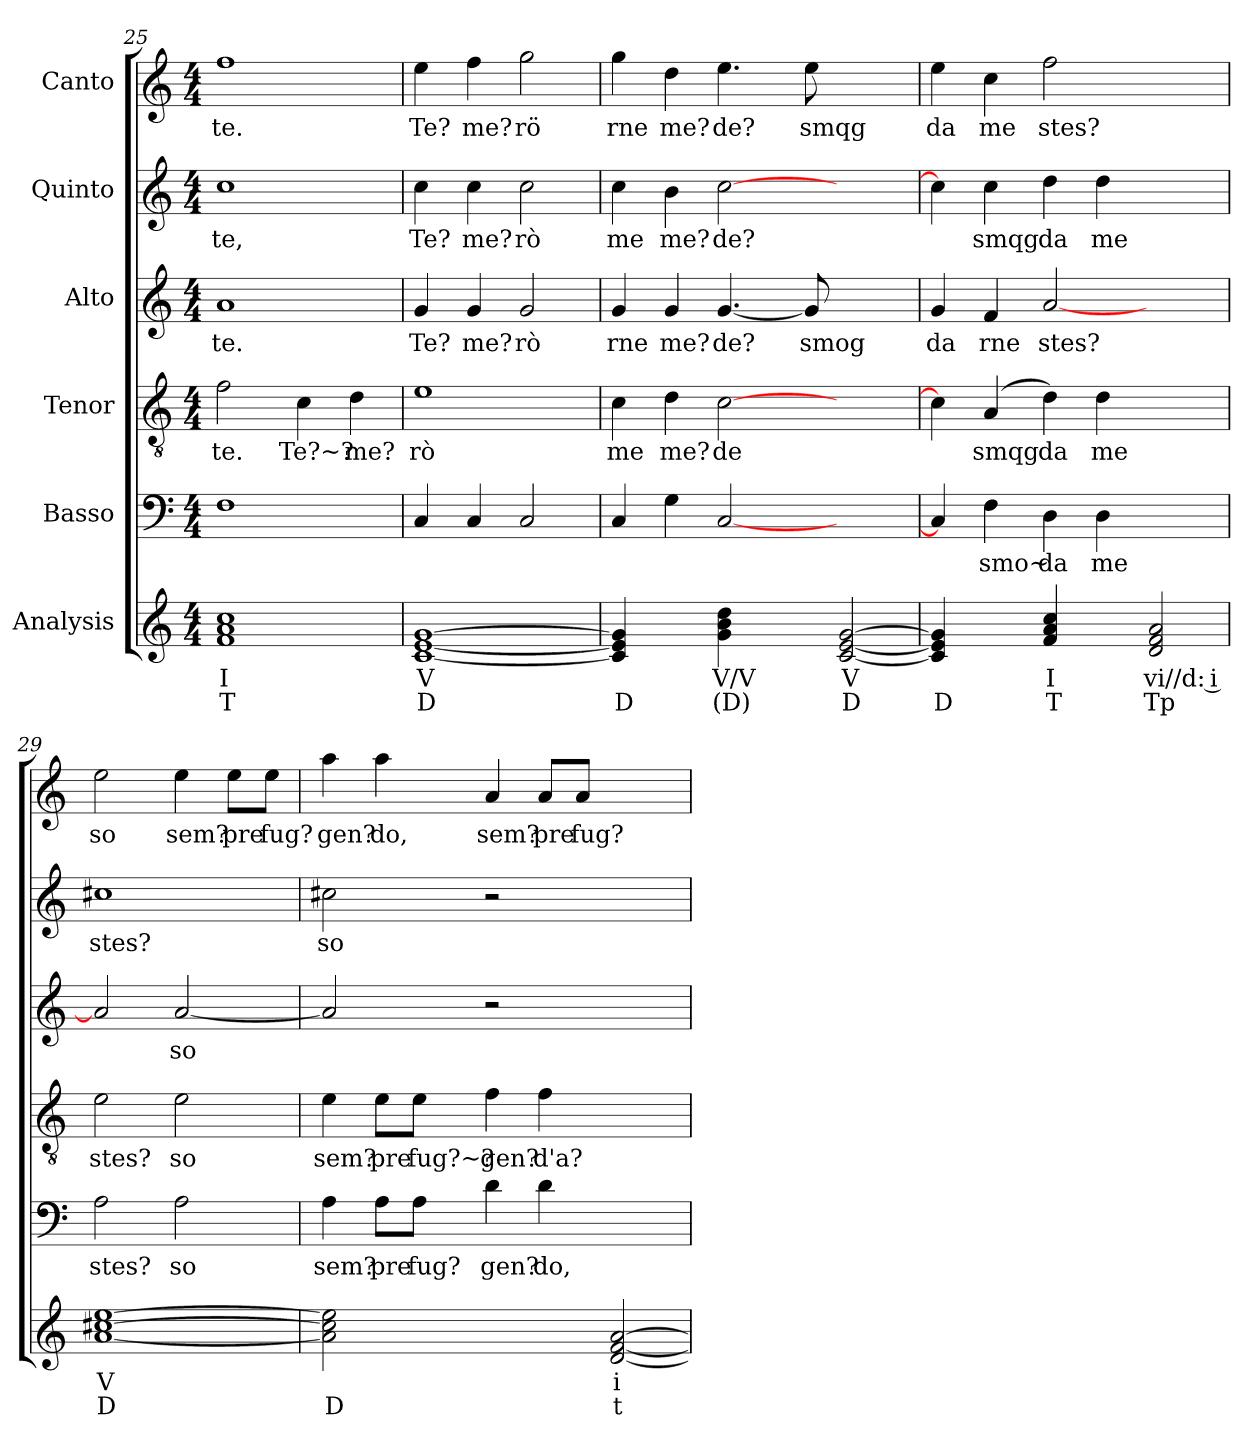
**kern	**text	**text	**kern	**text	**kern	**text	**kern	**text	**kern	**text	**kern	**text
*part6	*part6	*part6	*part5	*part5	*part4	*part4	*part3	*part3	*part2	*part2	*part1	*part1
*staff6	*staff6	*staff6	*staff5	*staff5	*staff4	*staff4	*staff3	*staff3	*staff2	*staff2	*staff1	*staff1
*I"Analysis	*	*	*I"Basso	*	*I"Tenor	*	*I"Alto	*	*I"Quinto	*	*I"Canto	*
*	*	*	*clefF4	*	*clefGv2	*	*clefG2	*	*clefG2	*	*clefG2	*
*k[]	*	*	*k[]	*	*k[]	*	*k[]	*	*k[]	*	*k[]	*
*M4/4	*	*	*M4/4	*	*M4/4	*	*M4/4	*	*M4/4	*	*M4/4	*
=25	=25	=25	=25	=25	=25	=25	=25	=25	=25	=25	=25	=25
!	!	!	!	!	!	!LO:LY:b	!	!	!	!	!	!
!	!	!	!	!	!	!	!	!LO:LY:b	!	!	!	!
!	!	!	!	!	!	!	!	!	!	!LO:LY:b	!	!
!	!	!	!	!	!	!	!	!	!	!	!	!LO:LY:b
1f 1a 1cc	I	T	1F	.	2f\	te.	1a	te.	1cc	te,	1ff	te.
!	!	!	!	!	!	!LO:LY:b	!	!	!	!	!	!
.	.	.	.	.	4c\	Te?~?	.	.	.	.	.	.
!	!	!	!	!	!	!LO:LY:b	!	!	!	!	!	!
.	.	.	.	.	4d\	me?	.	.	.	.	.	.
=26	=26	=26	=26	=26	=26	=26	=26	=26	=26	=26	=26	=26
!	!	!	!	!	!	!LO:LY:b	!	!	!	!	!	!
!	!	!	!	!	!	!	!	!LO:LY:b	!	!	!	!
!	!	!	!	!	!	!	!	!	!	!LO:LY:b	!	!
!	!	!	!	!	!	!	!	!	!	!	!	!LO:LY:b
[1c [1e [1g	V	D	4C/	.	1e	rò	4g/	Te?	4cc\	Te?	4ee\	Te?
!	!	!	!	!	!	!	!	!LO:LY:b	!	!	!	!
!	!	!	!	!	!	!	!	!	!	!LO:LY:b	!	!
!	!	!	!	!	!	!	!	!	!	!	!	!LO:LY:b
.	.	.	4C/	.	.	.	4g/	me?	4cc\	me?	4ff\	me?
!	!	!	!	!	!	!	!	!LO:LY:b	!	!	!	!
!	!	!	!	!	!	!	!	!	!	!LO:LY:b	!	!
!	!	!	!	!	!	!	!	!	!	!	!	!LO:LY:b
.	.	.	2C/	.	.	.	2g/	rò	2cc\	rò	2gg\	rö
=27	=27	=27	=27	=27	=27	=27	=27	=27	=27	=27	=27	=27
!	!	!	!	!	!	!LO:LY:b	!	!	!	!	!	!
!	!	!	!	!	!	!	!	!LO:LY:b	!	!	!	!
!	!	!	!	!	!	!	!	!	!	!LO:LY:b	!	!
!	!	!	!	!	!	!	!	!	!	!	!	!LO:LY:b
4c] 4e] 4g]	.	D	4C/	.	4c\	me	4g/	rne	4cc\	me	4gg\	rne
!	!	!	!	!	!	!LO:LY:b	!	!	!	!	!	!
!	!	!	!	!	!	!	!	!LO:LY:b	!	!	!	!
!	!	!	!	!	!	!	!	!	!	!LO:LY:b	!	!
!	!	!	!	!	!	!	!	!	!	!	!	!LO:LY:b
4ryy	.	.	4G\	.	4d\	me?	4g/	me?	4b\	me?	4dd\	me?
!	!	!	!	!	!	!LO:LY:b	!	!	!	!	!	!
!	!	!	!	!	!	!	!	!LO:LY:b	!	!	!	!
!	!	!	!	!	!	!	!	!	!	!LO:LY:b	!	!
!	!	!	!	!	!	!	!	!	!	!	!	!LO:LY:b
4g 4b 4dd	V/V	(D)	[2C/	.	[2c\	de	[4.g/	de?	[2cc\	de?	4.ee\	de?
4ryy	.	.	.	.	.	.	.	.	.	.	.	.
!	!	!	!	!	!	!	!	!LO:LY:b	!	!	!	!
!	!	!	!	!	!	!	!	!	!	!	!	!LO:LY:b
.	.	.	.	.	.	.	8g/]	smog	.	.	8ee\	smqg
[2c [2e [2g	V	D	2ryy	.	2ryy	.	2ryy	.	2ryy	.	2ryy	.
=28	=28	=28	=28	=28	=28	=28	=28	=28	=28	=28	=28	=28
!	!	!	!	!	!	!	!	!LO:LY:b	!	!	!	!
!	!	!	!	!	!	!	!	!	!	!	!	!LO:LY:b
4c] 4e] 4g]	.	D	4C/]	.	4c\]	.	4g/	da	4cc\]	.	4ee\	da
!	!	!	!	!LO:LY:b	!	!	!	!	!	!	!	!
!	!	!	!	!	!	!LO:LY:b	!	!	!	!	!	!
!	!	!	!	!	!	!	!	!LO:LY:b	!	!	!	!
!	!	!	!	!	!	!	!	!	!	!LO:LY:b	!	!
!	!	!	!	!	!	!	!	!	!	!	!	!LO:LY:b
4ryy	.	.	4F\	smo~	(>4A/	smqg	4f/	rne	4cc\	smqg	4cc\	me
!	!	!	!	!LO:LY:b	!	!	!	!	!	!	!	!
!	!	!	!	!	!	!LO:LY:b	!	!	!	!	!	!
!	!	!	!	!	!	!	!	!LO:LY:b	!	!	!	!
!	!	!	!	!	!	!	!	!	!	!LO:LY:b	!	!
!	!	!	!	!	!	!	!	!	!	!	!	!LO:LY:b
4f 4a 4cc	I	T	4D\	da	4d\)	da	[2a/	stes?	4dd\	da	2ff\	stes?
!	!	!	!	!LO:LY:b	!	!	!	!	!	!	!	!
!	!	!	!	!	!	!LO:LY:b	!	!	!	!	!	!
!	!	!	!	!	!	!	!	!	!	!LO:LY:b	!	!
4ryy	.	.	4D\	me	4d\	me	.	.	4dd\	me	.	.
2d 2f 2a	vi//d: i	Tp	2ryy	.	2ryy	.	2ryy	.	2ryy	.	2ryy	.
=29	=29	=29	=29	=29	=29	=29	=29	=29	=29	=29	=29	=29
!	!	!	!	!LO:LY:b	!	!	!	!	!	!	!	!
!	!	!	!	!	!	!LO:LY:b	!	!	!	!	!	!
!	!	!	!	!	!	!	!	!	!	!LO:LY:b	!	!
!	!	!	!	!	!	!	!	!	!	!	!	!LO:LY:b
[1a [1cc#X [1ee	V	D	2A\	stes?	2e\	stes?	2a/]	.	1cc#X	stes?	2ee\	so
!	!	!	!	!LO:LY:b	!	!	!	!	!	!	!	!
!	!	!	!	!	!	!LO:LY:b	!	!	!	!	!	!
!	!	!	!	!	!	!	!	!LO:LY:b	!	!	!	!
!	!	!	!	!	!	!	!	!	!	!	!	!LO:LY:b
.	.	.	2A\	so	2e\	so	[2a/	so	.	.	4ee\	sem?
!	!	!	!	!	!	!	!	!	!	!	!	!LO:LY:b
.	.	.	.	.	.	.	.	.	.	.	8ee\L	pre
!	!	!	!	!	!	!	!	!	!	!	!	!LO:LY:b
.	.	.	.	.	.	.	.	.	.	.	8ee\J	fug?
=30	=30	=30	=30	=30	=30	=30	=30	=30	=30	=30	=30	=30
!	!	!	!	!LO:LY:b	!	!	!	!	!	!	!	!
!	!	!	!	!	!	!LO:LY:b	!	!	!	!	!	!
!	!	!	!	!	!	!	!	!	!	!LO:LY:b	!	!
!	!	!	!	!	!	!	!	!	!	!	!	!LO:LY:b
2a] 2cc#] 2ee]	.	D	4A\	sem?	4e\	sem?	2a/]	.	2cc#X\	so	4aa\	gen?
!	!	!	!	!LO:LY:b	!	!	!	!	!	!	!	!
!	!	!	!	!	!	!LO:LY:b	!	!	!	!	!	!
!	!	!	!	!	!	!	!	!	!	!	!	!LO:LY:b
.	.	.	8A\L	pre	8e\L	pre	.	.	.	.	4aa\	do,
!	!	!	!	!LO:LY:b	!	!	!	!	!	!	!	!
!	!	!	!	!	!	!LO:LY:b	!	!	!	!	!	!
.	.	.	8A\J	fug?	8e\J	fug?~?	.	.	.	.	.	.
!	!	!	!	!LO:LY:b	!	!	!	!	!	!	!	!
!	!	!	!	!	!	!LO:LY:b	!	!	!	!	!	!
!	!	!	!	!	!	!	!	!	!	!	!	!LO:LY:b
2ryy	.	.	4d\	gen?	4f\	gen?	2r	.	2r	.	4a/	sem?
!	!	!	!	!LO:LY:b	!	!	!	!	!	!	!	!
!	!	!	!	!	!	!LO:LY:b	!	!	!	!	!	!
!	!	!	!	!	!	!	!	!	!	!	!	!LO:LY:b
.	.	.	4d\	do,	4f\	d'a?	.	.	.	.	8a/L	pre
!	!	!	!	!	!	!	!	!	!	!	!	!LO:LY:b
.	.	.	.	.	.	.	.	.	.	.	8a/J	fug?
[2d [2f [2a	i	t	2ryy	.	2ryy	.	2ryy	.	2ryy	.	2ryy	.
=	=	=	=	=	=	=	=	=	=	=	=	=
*-	*-	*-	*-	*-	*-	*-	*-	*-	*-	*-	*-	*-
